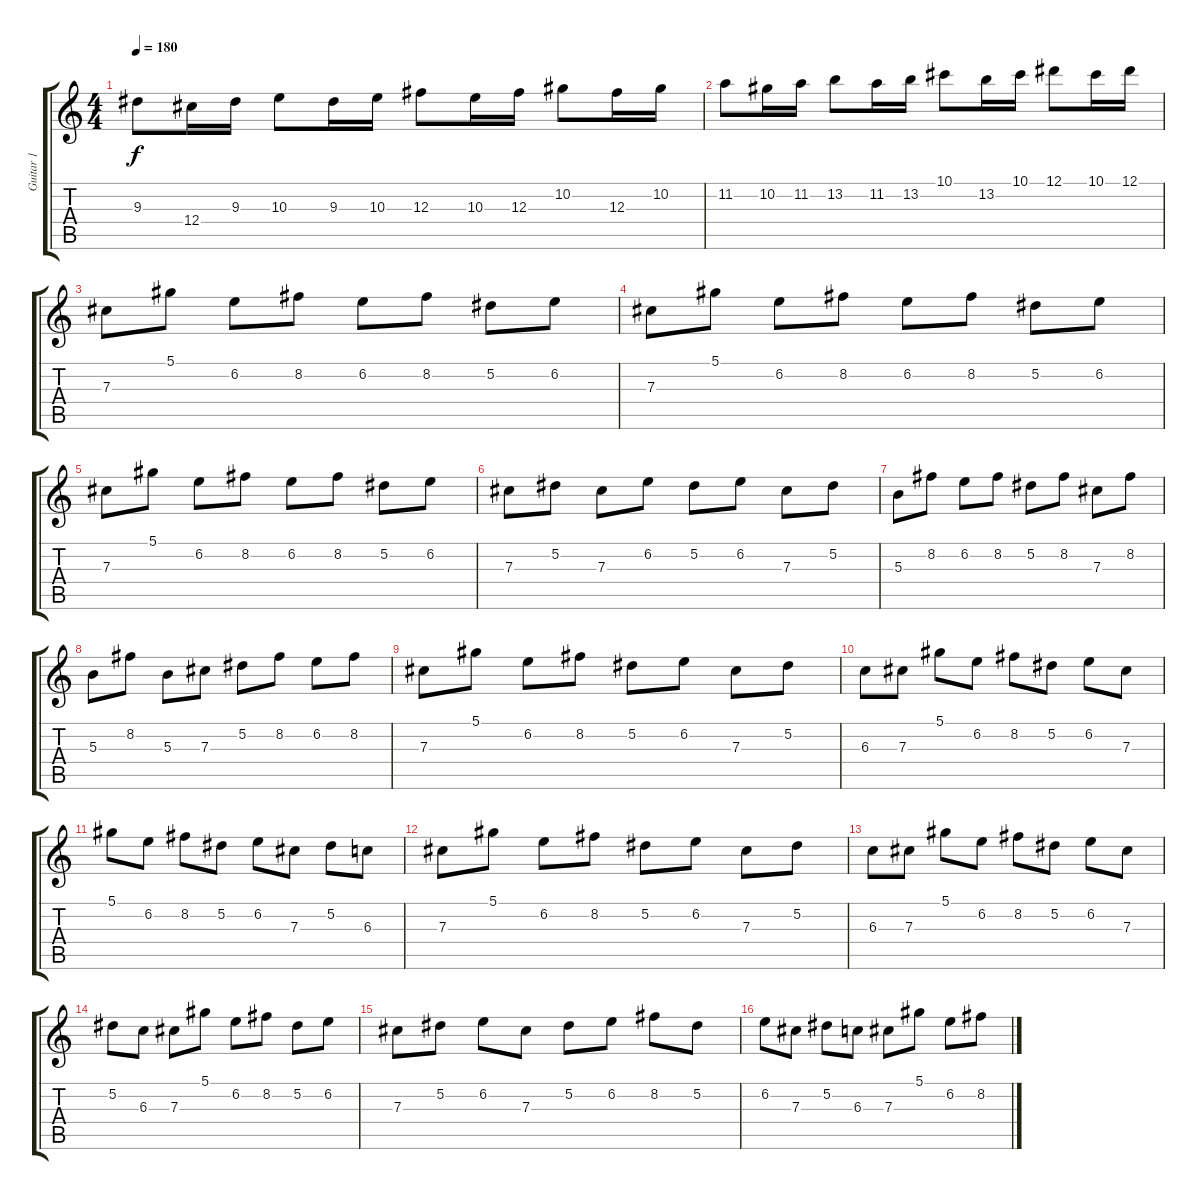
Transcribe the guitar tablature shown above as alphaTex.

\track ("Guitar 1" "Guitar 1") {instrument overdrivenguitar}
\staff {score tabs}
\tuning (Eb4 Bb3 Gb3 Db3 Ab2 Eb2) {hide}
\ts (4 4)
\tempo 180
\clef g2
\ks c
9.3.8{dy f} 12.4.16 9.3.16 10.3.8 9.3.16 10.3.16 12.3.8 10.3.16 12.3.16 10.2.8 12.3.16 10.2.16 |
11.2.8 10.2.16 11.2.16 13.2.8 11.2.16 13.2.16 10.1.8 13.2.16 10.1.16 12.1.8 10.1.16 12.1.16 |
7.3.8{volume 11 instrument overdrivenguitar} 5.1.8 6.2.8 8.2.8 6.2.8 8.2.8 5.2.8 6.2.8 |
7.3.8 5.1.8 6.2.8 8.2.8 6.2.8 8.2.8 5.2.8 6.2.8 |
7.3.8 5.1.8 6.2.8 8.2.8 6.2.8 8.2.8 5.2.8 6.2.8 |
7.3.8 5.2.8 7.3.8 6.2.8 5.2.8 6.2.8 7.3.8 5.2.8 |
5.3.8 8.2.8 6.2.8 8.2.8 5.2.8 8.2.8 7.3.8 8.2.8 |
5.3.8 8.2.8 5.3.8 7.3.8 5.2.8 8.2.8 6.2.8 8.2.8 |
7.3.8 5.1.8 6.2.8 8.2.8 5.2.8 6.2.8 7.3.8 5.2.8 |
6.3.8 7.3.8 5.1.8 6.2.8 8.2.8 5.2.8 6.2.8 7.3.8 |
5.1.8 6.2.8 8.2.8 5.2.8 6.2.8 7.3.8 5.2.8 6.3.8 |
7.3.8 5.1.8 6.2.8 8.2.8 5.2.8 6.2.8 7.3.8 5.2.8 |
6.3.8 7.3.8 5.1.8 6.2.8 8.2.8 5.2.8 6.2.8 7.3.8 |
5.2.8 6.3.8 7.3.8 5.1.8 6.2.8 8.2.8 5.2.8 6.2.8 |
7.3.8 5.2.8 6.2.8 7.3.8 5.2.8 6.2.8 8.2.8 5.2.8 |
6.2.8 7.3.8 5.2.8 6.3.8 7.3.8 5.1.8 6.2.8 8.2.8
